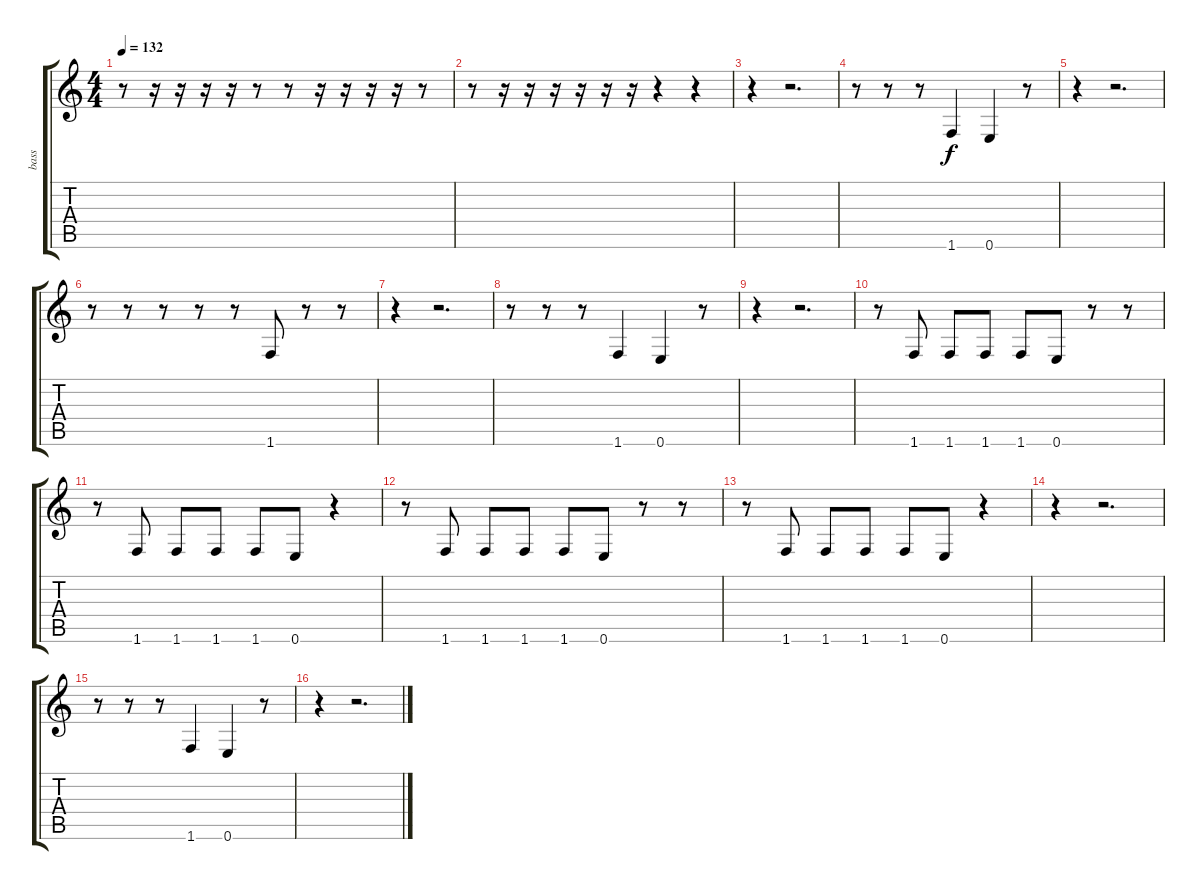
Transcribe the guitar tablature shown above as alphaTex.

\track ("bass" "bass") {instrument electricbasspick}
\staff {score tabs}
\tuning (E4 B3 G3 D3 A2 E2) {hide}
\ts (4 4)
\tempo 132
\clef g2
\ks c
r.8{dy f} r.16 r.16 r.16 r.16 r.8 r.8 r.16 r.16 r.16 r.16 r.8 |
r.8 r.16 r.16 r.16 r.16 r.16 r.16 r.4 r.4 |
r.4 r.2{d} |
r.8 r.8 r.8 1.6.4 0.6.4 r.8 |
r.4 r.2{d} |
r.8 r.8 r.8 r.8 r.8 1.6.8 r.8 r.8 |
r.4 r.2{d} |
r.8 r.8 r.8 1.6.4 0.6.4 r.8 |
r.4 r.2{d} |
r.8 1.6.8 1.6.8 1.6.8 1.6.8 0.6.8 r.8 r.8 |
r.8 1.6.8 1.6.8 1.6.8 1.6.8 0.6.8 r.4 |
r.8 1.6.8 1.6.8 1.6.8 1.6.8 0.6.8 r.8 r.8 |
r.8 1.6.8 1.6.8 1.6.8 1.6.8 0.6.8 r.4 |
r.4 r.2{d} |
r.8 r.8 r.8 1.6.4 0.6.4 r.8 |
r.4 r.2{d}
